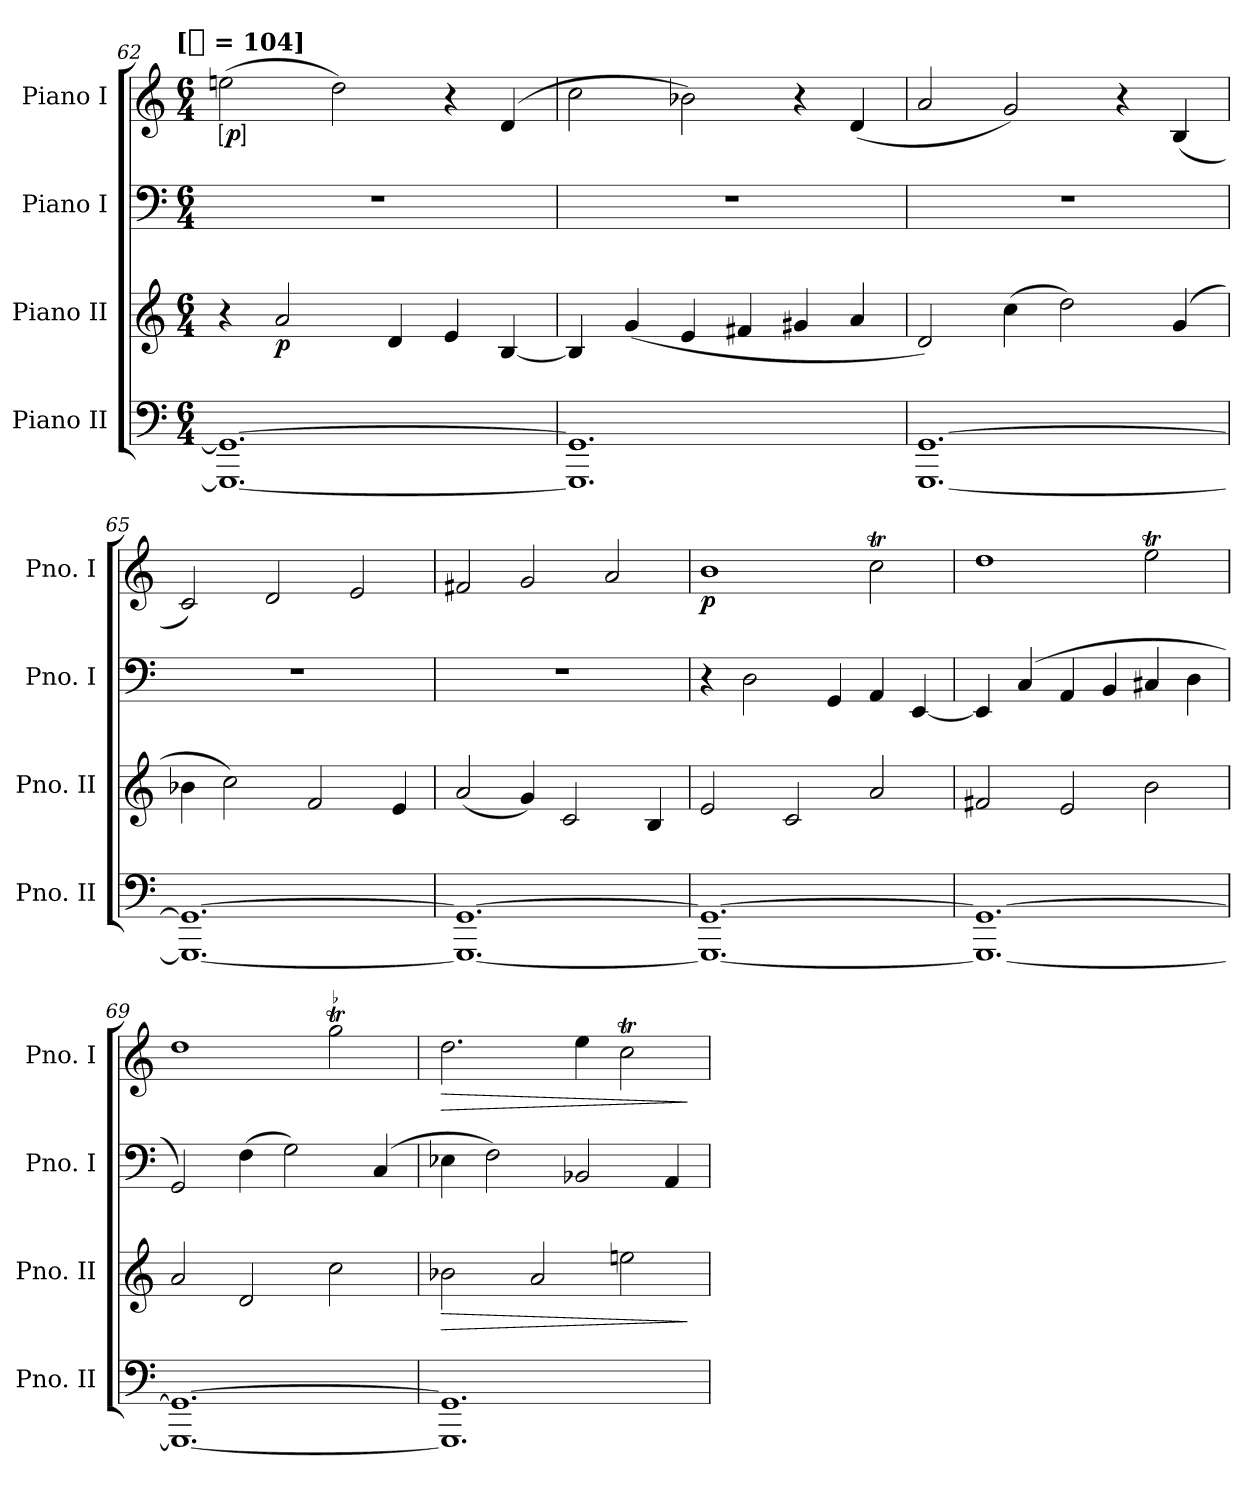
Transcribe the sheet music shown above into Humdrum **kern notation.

**kern	**kern	**dynam	**kern	**kern	**dynam
*part4	*part3	*part3	*part2	*part1	*part1
*staff4	*staff3	*staff3	*staff2	*staff1	*staff1
*I"Piano II	*I"Piano II	*	*I"Piano I	*I"Piano I	*
*I'Pno. II	*I'Pno. II	*	*I'Pno. I	*I'Pno. I	*
*clefF4	*clefG2	*	*clefF4	*clefG2	*
*k[]	*k[]	*	*k[]	*k[]	*
*C:	*C:	*	*C:	*C:	*
!!LO:TX:omd:t=[[half] = 104]
*M6/4	*M6/4	*	*M6/4	*M6/4	*
*MM208	*MM208	*	*MM208	*MM208	*
=62	=62	=62	=62	=62	=62
!	!	!	!	!	!LO:DY:ed=brack
1.GGG_ 1.GG_	4r	.	2%3r	(2een	p
.	2a	p	.	.	.
.	.	.	.	2dd)	.
.	4d	.	.	.	.
.	4e	.	.	4r	.
.	[4B	.	.	(4d	.
=63	=63	=63	=63	=63	=63
1.GGG] 1.GG]	4B]	.	2%3r	2cc	.
.	(4g	.	.	.	.
.	4e	.	.	2b-X)	.
.	4f#X	.	.	.	.
.	4g#X	.	.	4r	.
.	4a	.	.	(4d	.
=64	=64	=64	=64	=64	=64
[1.GGG [1.GG	2d)	.	2%3r	2a	.
.	(4cc	.	.	2g)	.
.	2dd)	.	.	.	.
.	.	.	.	4r	.
.	(4g	.	.	(4B	.
=65	=65	=65	=65	=65	=65
1.GGG_ 1.GG_	4b-X	.	2%3r	2c)	.
.	2cc)	.	.	.	.
.	.	.	.	2d	.
.	2f	.	.	.	.
.	.	.	.	2e	.
.	4e	.	.	.	.
=66	=66	=66	=66	=66	=66
1.GGG_ 1.GG_	(2a	.	2%3r	2f#X	.
.	4g)	.	.	2g	.
.	2c	.	.	.	.
.	.	.	.	2a	.
.	4B	.	.	.	.
=67	=67	=67	=67	=67	=67
1.GGG_ 1.GG_	2e	.	4r	1b	p
.	.	.	2D	.	.
.	2c	.	.	.	.
.	.	.	4GG	.	.
.	2a	.	4AA	2ccT	.
.	.	.	[4EE	.	.
=68	=68	=68	=68	=68	=68
1.GGG_ 1.GG_	2f#X	.	4EE]	1dd	.
.	.	.	(<4C	.	.
.	2e	.	4AA	.	.
.	.	.	4BB	.	.
.	2b	.	4C#X	2eet	.
.	.	.	4D	.	.
=69	=69	=69	=69	=69	=69
1.GGG_ 1.GG_	2a	.	2GG)	1dd	.
.	2d	.	(4F	.	.
.	.	.	2G)	.	.
!	!	!	!	!LO:TR:acc=-	!
.	2cc	.	.	2ggt	.
.	.	.	(4C	.	.
=70	=70	=70	=70	=70	=70
!	!	!LO:HP:b	!	!	!LO:HP:b
1.GGG] 1.GG]	2b-X	>	4E-X	2.dd	>
.	.	.	2F)	.	.
.	2a	.	.	.	.
.	.	.	2BB-X	4ee	.
.	2een	.	.	2ccT	.
.	.	.	4AA	.	.
.	.	]	.	.	]
=	=	=	=	=	=
*-	*-	*-	*-	*-	*-
